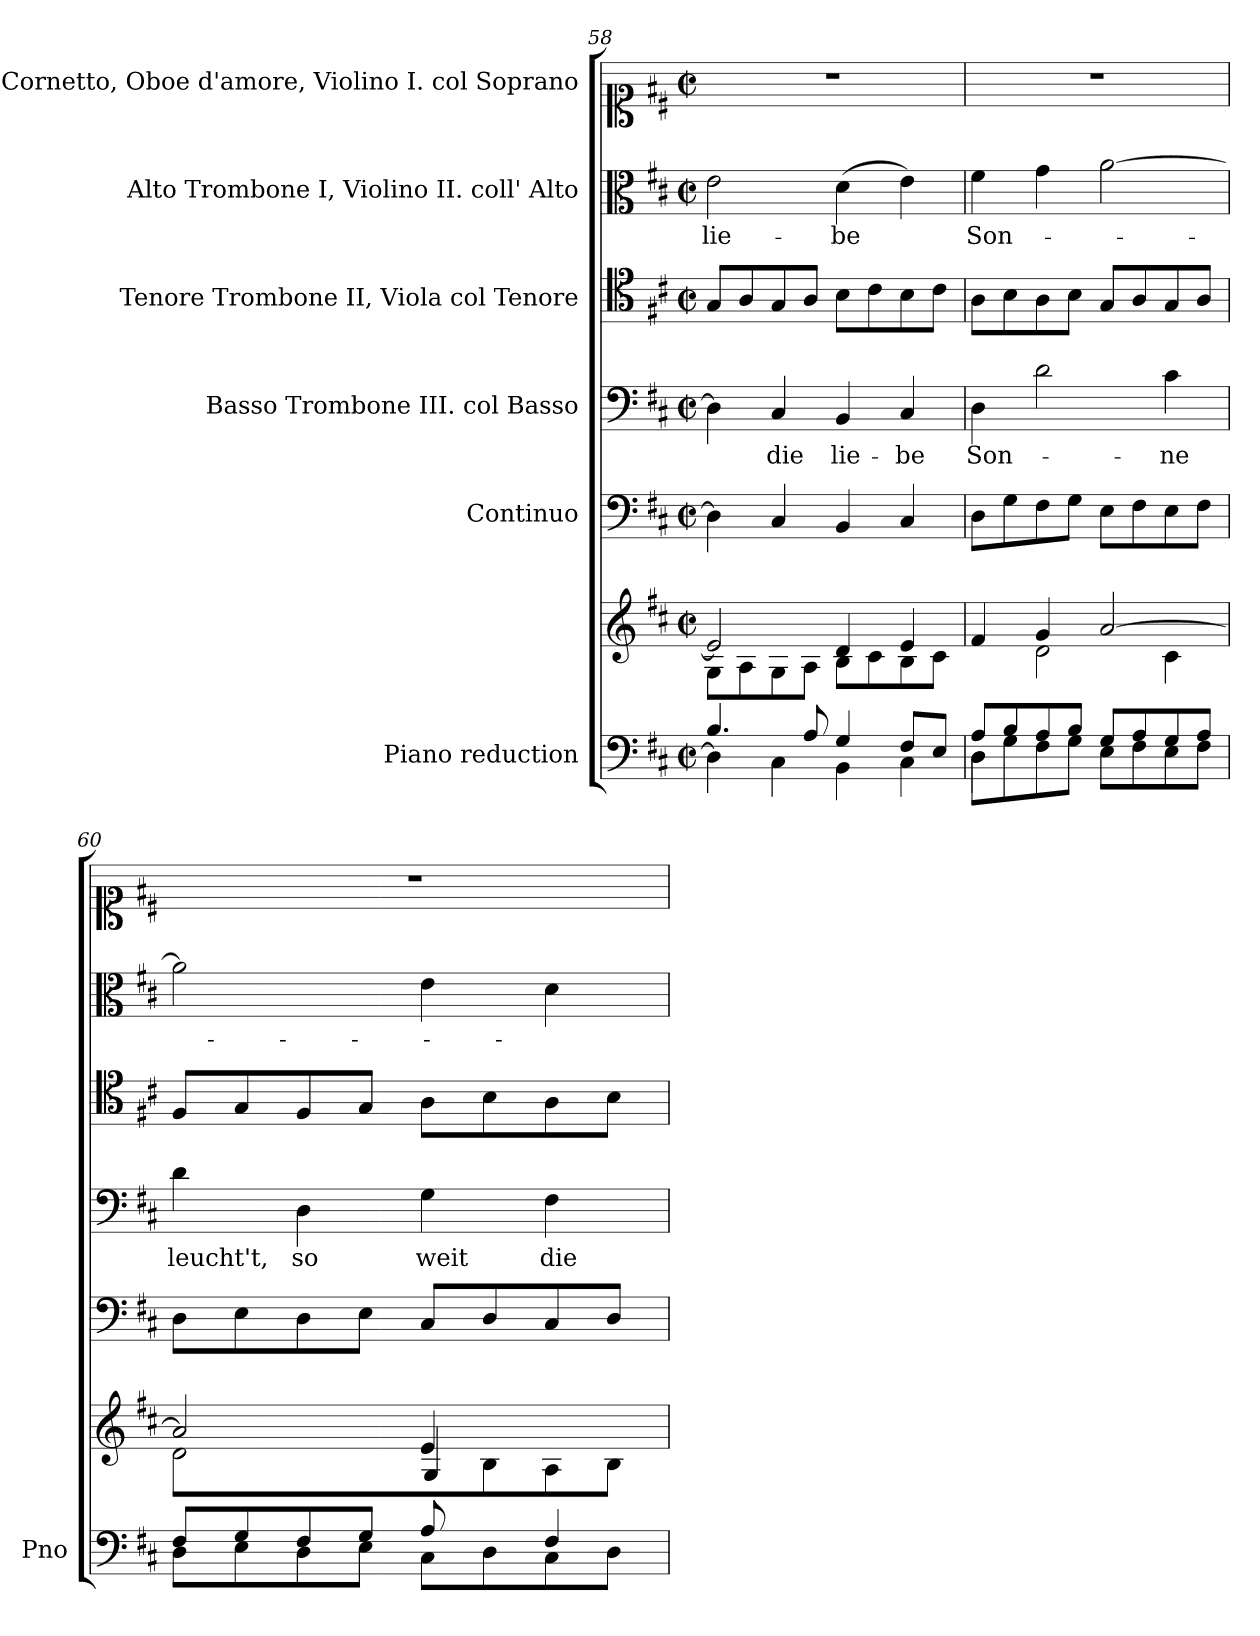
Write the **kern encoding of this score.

**kern	**kern	**kern	**kern	**text	**kern	**kern	**text	**kern
*part6	*part6	*part5	*part4	*part4	*part3	*part2	*part2	*part1
*staff7	*staff6	*staff5	*staff4	*staff4	*staff3	*staff2	*staff2	*staff1
*I"Piano reduction	*	*I"Continuo	*I"Basso  Trombone III. col Basso	*	*I"Tenore Trombone II, Viola col Tenore	*I"Alto Trombone I, Violino II.  coll' Alto	*	*I"Soprano Cornetto, Oboe d'amore, Violino I. col Soprano
*I'Pno	*	*	*	*	*	*	*	*
*clefF4	*clefG2	*clefF4	*clefF4	*	*clefC4	*clefC3	*	*clefC1
*k[f#c#]	*k[f#c#]	*k[f#c#]	*k[f#c#]	*	*k[f#c#]	*k[f#c#]	*	*k[f#c#]
*M2/2	*M2/2	*M2/2	*M2/2	*	*M2/2	*M2/2	*	*M2/2
*met(c|)	*met(c|)	*met(c|)	*met(c|)	*	*met(c|)	*met(c|)	*	*met(c|)
=58	=58	=58	=58	=58	=58	=58	=58	=58
*^	*^	*	*	*	*	*	*	*
!	!	!	!	!	!	!	!	!	!LO:LY:b	!
4.B/	4D\]	2e/]	8G\L	4D\]	4D\]	.	8G/L	2e\	lie-	1r
.	.	.	8A\	.	.	.	8A/	.	.	.
!	!	!	!	!	!	!LO:LY:b	!	!	!	!
.	4C#\	.	8G\	4C#/	4C#/	die	8G/	.	.	.
8A/	.	.	8A\J	.	.	.	8A/J	.	.	.
!	!	!	!	!	!	!LO:LY:b	!	!	!LO:LY:b	!
4G/	4BB\	4d/	8B\L	4BB/	4BB/	lie-	8B\L	(4d\	-be	.
.	.	.	8c#\	.	.	.	8c#\	.	.	.
!	!	!	!	!	!	!LO:LY:b	!	!	!	!
8F#/L	4C#\	4e/	8B\	4C#/	4C#/	-be	8B\	4e\)	.	.
8E/J	.	.	8c#\J	.	.	.	8c#\J	.	.	.
=59	=59	=59	=59	=59	=59	=59	=59	=59	=59	=59
*	*^	*	*	*	*	*	*	*	*	*
!	!	!	!	!	!	!	!LO:LY:b	!	!	!LO:LY:b	!
4D\	8A/L	8D\L	4f#/	4ryy	8D\L	4D\	Son-	8A\L	4f#\	Son-	1r
.	8B/	8G\	.	.	8G\	.	.	8B\	.	.	.
2.ryy	8A/	8F#\	4g/	2d\	8F#\	2d\	.	8A\	4g\	.	.
.	8B/J	8G\J	.	.	8G\J	.	.	8B\J	.	.	.
.	8G/L	8E\L	[2a/	.	8E\L	.	.	8G/L	[2a\	.	.
.	8A/	8F#\	.	.	8F#\	.	.	8A/	.	.	.
!	!	!	!	!	!	!	!LO:LY:b	!	!	!	!
.	8G/	8E\	.	4c#\	8E\	4c#\	-ne	8G/	.	.	.
.	8A/J	8F#\J	.	.	8F#\J	.	.	8A/J	.	.	.
!!LO:PB:g=z
=60	=60	=60	=60	=60	=60	=60	=60	=60	=60	=60	=60
*	*	*	*	*^	*	*	*	*	*	*	*
!	!	!	!	!	!	!	!	!LO:LY:b	!	!	!	!
2ryy	8F#/L	8D\L	2a/]	2d\	2ryy	8D\L	4d\	leucht't,	8F#/L	2a\]	.	1r
.	8G/	8E\	.	.	.	8E\	.	.	8G/	.	.	.
!	!	!	!	!	!	!	!	!LO:LY:b	!	!	!	!
.	8F#/	8D\	.	.	.	8D\	4D\	so	8F#/	.	.	.
.	8G/J	8E\J	.	.	.	8E\J	.	.	8G/J	.	.	.
!	!	!	!	!	!	!	!	!LO:LY:b	!	!	!	!
8A/L	4ryy	8C#\L	4e/	8ryy	4G/	8C#/L	4G\	weit	8A\L	4e\	.	.
4.ryy	.	8D\	.	8B\	.	8D/	.	.	8B\	.	.	.
!	!	!	!	!	!	!	!	!LO:LY:b	!	!	!	!
.	4F#/	8C#\	4ryy	8A\	4ryy	8C#/	4F#\	die	8A\	4d\	.	.
.	.	8D\J	.	8B\J	.	8D/J	.	.	8B\J	.	.	.
*v	*v	*v	*	*	*	*	*	*	*	*	*	*
*	*v	*v	*v	*	*	*	*	*	*	*
=	=	=	=	=	=	=	=	=
*-	*-	*-	*-	*-	*-	*-	*-	*-
